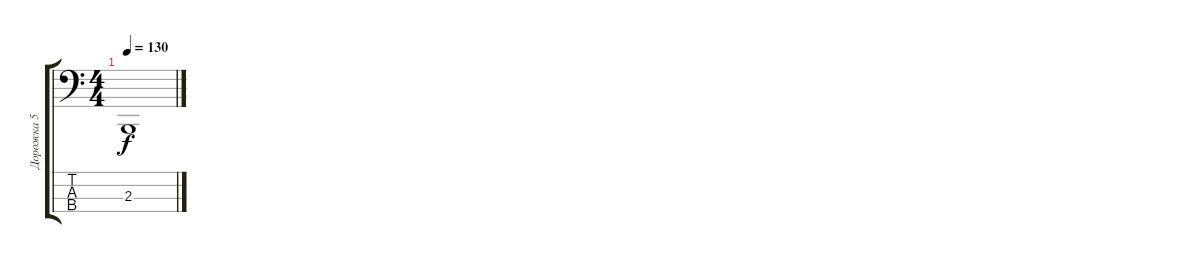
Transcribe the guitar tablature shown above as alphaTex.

\track ("Дорожка 5" "Дорожка 5") {instrument stringensemble1}
\staff {score tabs}
\tuning (G2 D2 A1 E1) {hide}
\ts (4 4)
\tempo 130
\clef f4
\ks c
2.3{t}.1{dy f}
